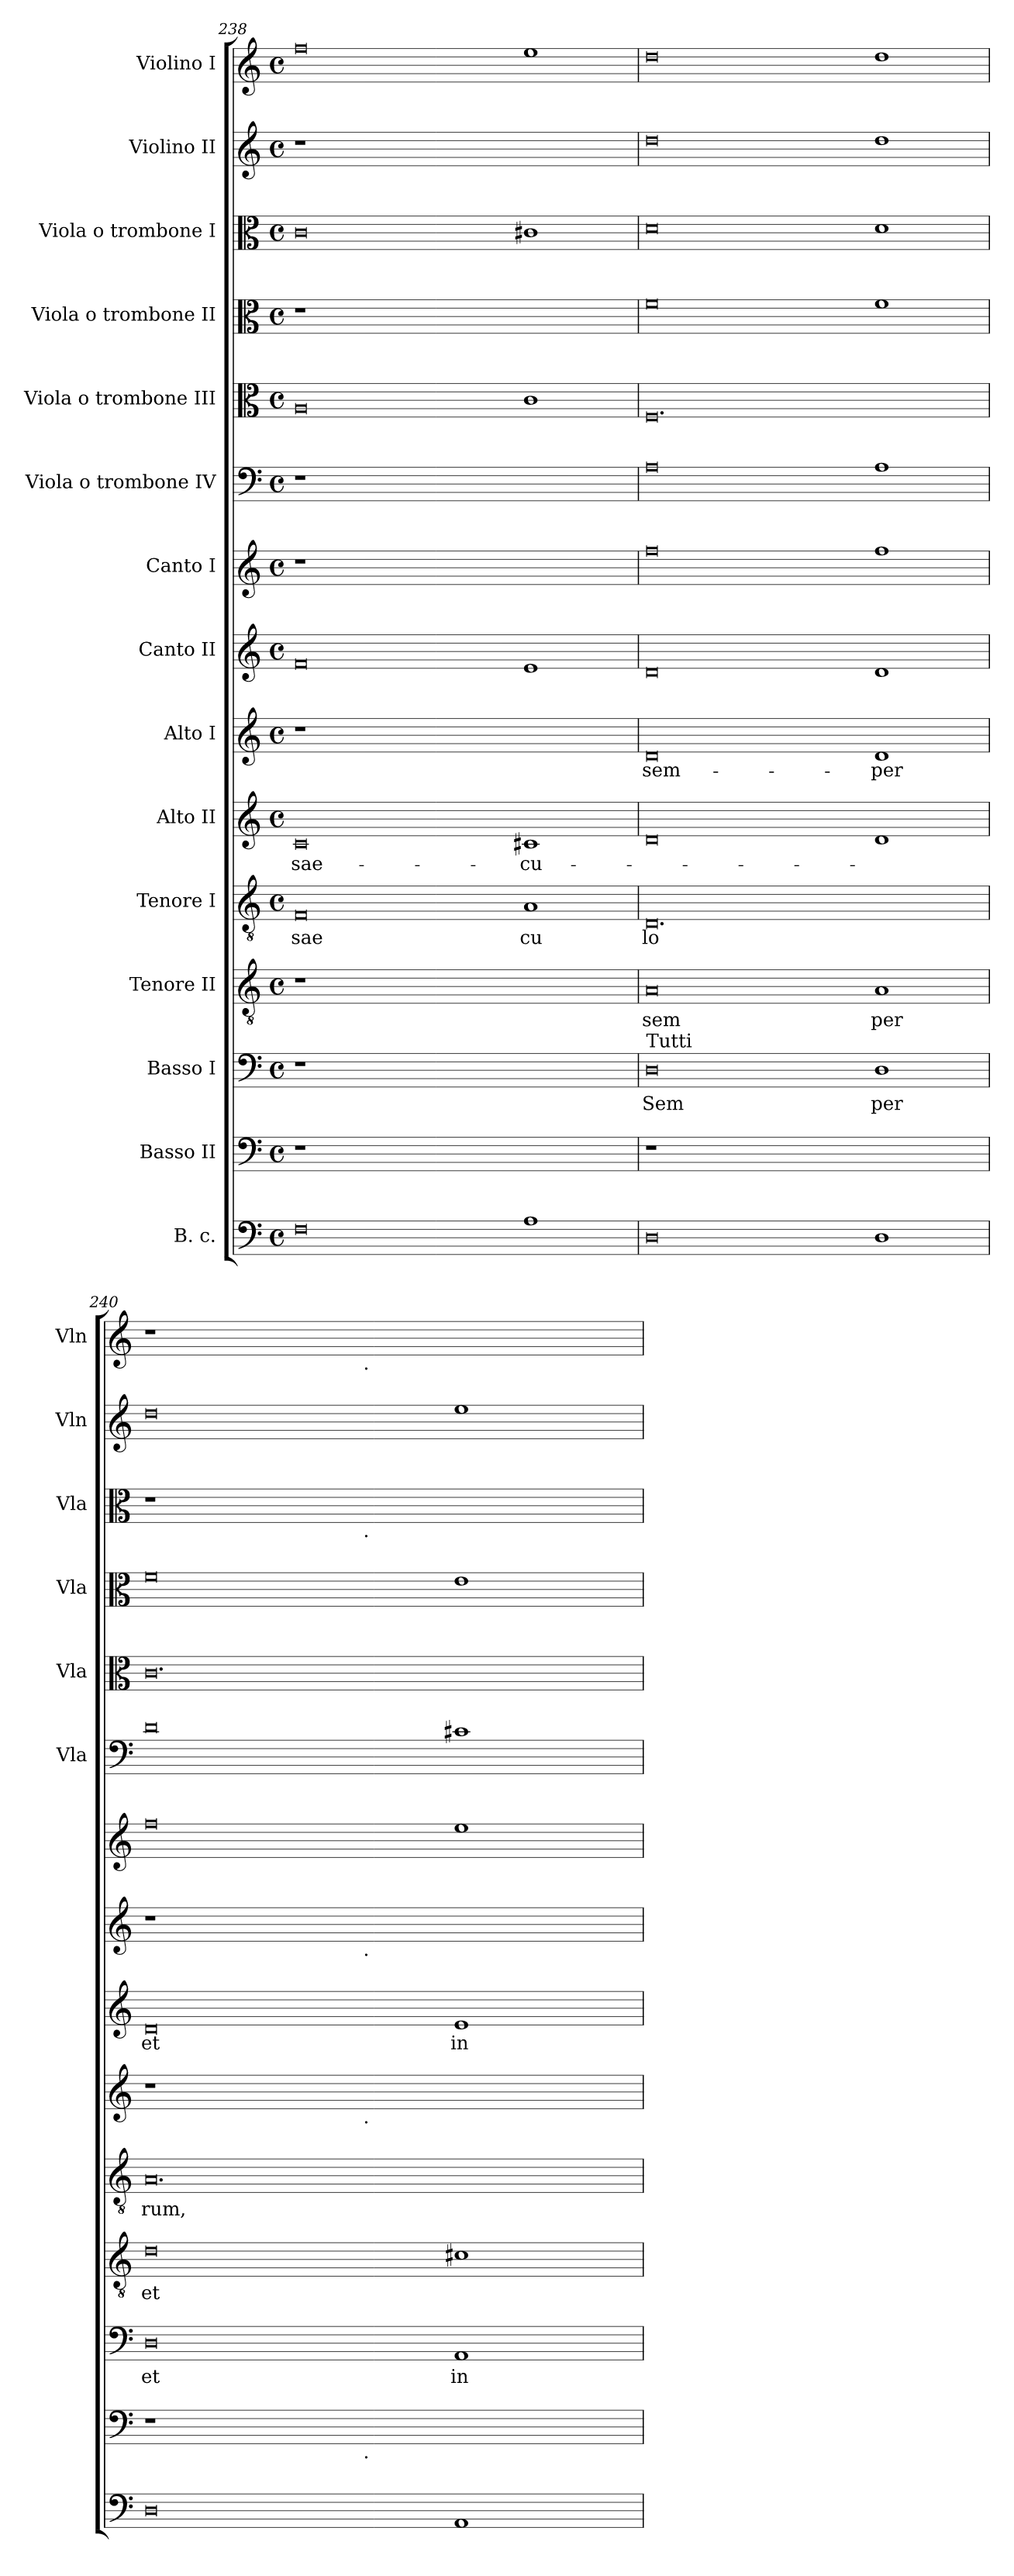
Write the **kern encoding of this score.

**kern	**kern	**kern	**text	**kern	**text	**kern	**text	**kern	**text	**kern	**text	**kern	**kern	**kern	**kern	**kern	**kern	**kern	**kern
*part15	*part14	*part13	*part13	*part12	*part12	*part11	*part11	*part10	*part10	*part9	*part9	*part8	*part7	*part6	*part5	*part4	*part3	*part2	*part1
*staff15	*staff14	*staff13	*staff13	*staff12	*staff12	*staff11	*staff11	*staff10	*staff10	*staff9	*staff9	*staff8	*staff7	*staff6	*staff5	*staff4	*staff3	*staff2	*staff1
*I"B. c.	*I"Basso II	*I"Basso I	*	*I"Tenore II	*	*I"Tenore I	*	*I"Alto II	*	*I"Alto I	*	*I"Canto II	*I"Canto I	*I"Viola o trombone IV	*I"Viola o trombone III	*I"Viola o trombone II	*I"Viola o trombone I	*I"Violino II	*I"Violino I
*	*	*	*	*	*	*	*	*	*	*	*	*	*	*I'Vla	*I'Vla	*I'Vla	*I'Vla	*I'Vln	*I'Vln
*clefF4	*clefF4	*clefF4	*	*clefGv2	*	*clefGv2	*	*clefG2	*	*clefG2	*	*clefG2	*clefG2	*clefF4	*clefC3	*clefC3	*clefC3	*clefG2	*clefG2
*k[]	*k[]	*k[]	*	*k[]	*	*k[]	*	*k[]	*	*k[]	*	*k[]	*k[]	*k[]	*k[]	*k[]	*k[]	*k[]	*k[]
*M4/4	*M4/4	*M4/4	*	*M4/4	*	*M4/4	*	*M4/4	*	*M4/4	*	*M4/4	*M4/4	*M4/4	*M4/4	*M4/4	*M4/4	*M4/4	*M4/4
*met(c)	*met(c)	*met(c)	*	*met(c)	*	*met(c)	*	*met(c)	*	*met(c)	*	*met(c)	*met(c)	*met(c)	*met(c)	*met(c)	*met(c)	*met(c)	*met(c)
=238	=238	=238	=238	=238	=238	=238	=238	=238	=238	=238	=238	=238	=238	=238	=238	=238	=238	=238	=238
!	!	!	!	!	!	!	!LO:LY:b	!	!LO:LY:b	!	!	!	!	!	!	!	!	!	!
0F	1r	1r	.	1r	.	0F	sae	0c	sae-	1r	.	0f	1r	1r	0A	1r	0c	1r	0ff
.	0ryy	0ryy	.	0ryy	.	.	.	.	.	0ryy	.	.	0ryy	0ryy	.	0ryy	.	0ryy	.
!	!	!	!	!	!	!	!LO:LY:b	!	!LO:LY:b	!	!	!	!	!	!	!	!	!	!
1A	.	.	.	.	.	1A	cu	1c#X	-cu-	.	.	1e	.	.	1c	.	1c#X	.	1ee
=239	=239	=239	=239	=239	=239	=239	=239	=239	=239	=239	=239	=239	=239	=239	=239	=239	=239	=239	=239
!	!	!LO:TX:a:t=Tutti	!	!	!	!	!	!	!	!	!	!	!	!	!	!	!	!	!
!	!	!	!LO:LY:b	!	!LO:LY:b	!	!LO:LY:b	!	!	!	!LO:LY:b	!	!	!	!	!	!	!	!
0D	1r	0D	Sem	0A	sem	0.D	lo	0d	.	0d	sem-	0d	0ff	0A	0.F	0f	0d	0dd	0dd
.	0ryy	.	.	.	.	.	.	.	.	.	.	.	.	.	.	.	.	.	.
!	!	!	!LO:LY:b	!	!LO:LY:b	!	!	!	!	!	!LO:LY:b	!	!	!	!	!	!	!	!
1D	.	1D	per	1A	per	.	.	1d	.	1d	-per	1d	1ff	1A	.	1f	1d	1dd	1dd
=240	=240	=240	=240	=240	=240	=240	=240	=240	=240	=240	=240	=240	=240	=240	=240	=240	=240	=240	=240
!	!	!	!LO:LY:b	!	!LO:LY:b	!	!LO:LY:b	!	!	!	!LO:LY:b	!	!	!	!	!	!	!	!
0D	1r	0D	et	0d	et	0.A	rum,	1r	.	0d	et	1r	0ff	0d	0.c	0f	1r	0dd	1r
.	4...ryy	.	.	.	.	.	.	4...ryy	.	.	.	4...ryy	.	.	.	.	4...ryy	.	4...ryy
!	!	!	!	!	!	!	!	!	!	!	!	!	!	!	!	!	!	!	!LO:TX:b:t=.
!	!	!	!	!	!	!	!	!	!	!	!	!	!	!	!	!	!LO:TX:b:t=.	!	!
!	!	!	!	!	!	!	!	!	!	!	!	!LO:TX:b:t=.	!	!	!	!	!	!	!
!	!	!	!	!	!	!	!	!LO:TX:b:t=.	!	!	!	!	!	!	!	!	!	!	!
!	!LO:TX:b:t=.	!	!	!	!	!	!	!	!	!	!	!	!	!	!	!	!	!	!
.	1ryy	.	.	.	.	.	.	1ryy	.	.	.	1ryy	.	.	.	.	1ryy	.	1ryy
!	!	!	!LO:LY:b	!	!	!	!	!	!	!	!LO:LY:b	!	!	!	!	!	!	!	!
1AA	.	1AA	in	1c#X	.	.	.	.	.	1e	in	.	1ee	1c#X	.	1e	.	1ee	.
.	2ryy	.	.	.	.	.	.	2ryy	.	.	.	2ryy	.	.	.	.	2ryy	.	2ryy
.	32ryy	.	.	.	.	.	.	32ryy	.	.	.	32ryy	.	.	.	.	32ryy	.	32ryy
=	=	=	=	=	=	=	=	=	=	=	=	=	=	=	=	=	=	=	=
*-	*-	*-	*-	*-	*-	*-	*-	*-	*-	*-	*-	*-	*-	*-	*-	*-	*-	*-	*-
